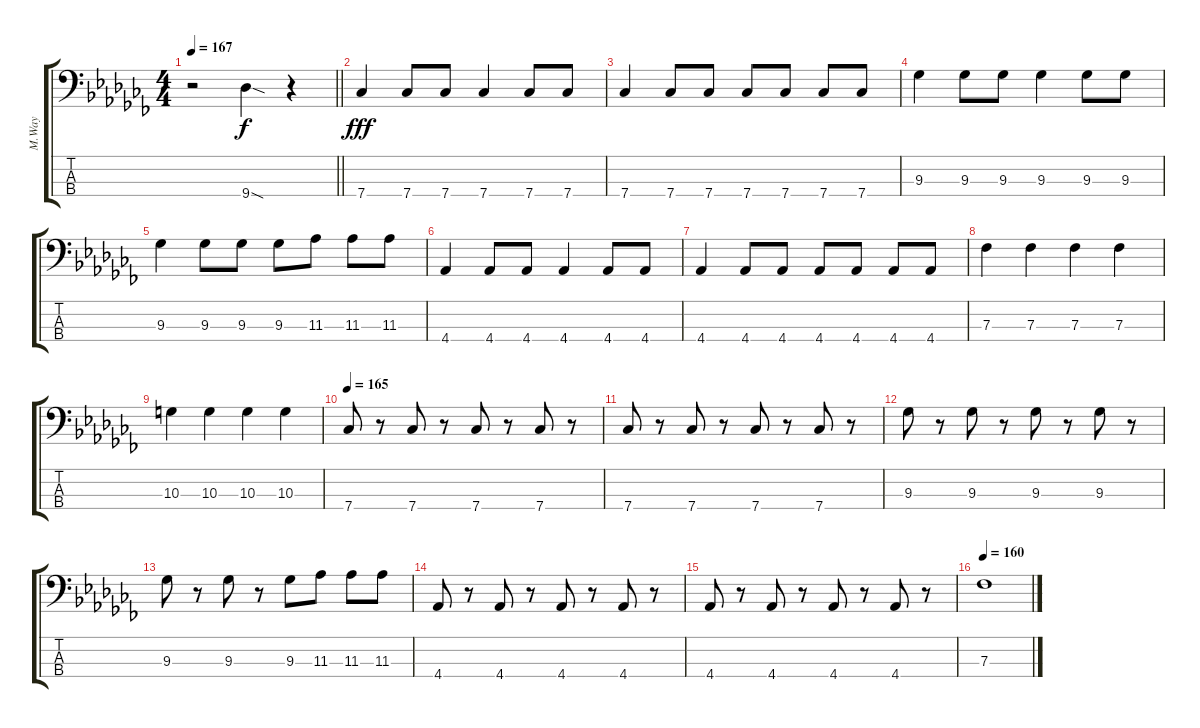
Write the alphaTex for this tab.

\track ("M.Way" "M.Way") {instrument electricbassfinger}
\staff {score tabs}
\tuning (G2 D2 A1 E1) {hide}
\ts (4 4)
\tempo 167
\clef f4
\barLineRight lightlight
\ks abminor
r.2{dy fff} 9.4{sod}.4{dy f} r.4 |
7.4.4{dy fff} 7.4.8 7.4.8 7.4.4 7.4.8 7.4.8 |
7.4.4 7.4.8 7.4.8 7.4.8 7.4.8 7.4.8 7.4.8 |
9.3.4 9.3.8 9.3.8 9.3.4 9.3.8 9.3.8 |
9.3.4 9.3.8 9.3.8 9.3.8 11.3.8 11.3.8 11.3.8 |
4.4.4 4.4.8 4.4.8 4.4.4 4.4.8 4.4.8 |
4.4.4 4.4.8 4.4.8 4.4.8 4.4.8 4.4.8 4.4.8 |
7.3.4 7.3.4 7.3.4 7.3.4 |
10.3.4 10.3.4 10.3.4 10.3.4 |
\tempo 165
7.4.8 r.8 7.4.8 r.8 7.4.8 r.8 7.4.8 r.8 |
7.4.8 r.8 7.4.8 r.8 7.4.8 r.8 7.4.8 r.8 |
9.3.8 r.8 9.3.8 r.8 9.3.8 r.8 9.3.8 r.8 |
9.3.8 r.8 9.3.8 r.8 9.3.8 11.3.8 11.3.8 11.3.8 |
4.4.8 r.8 4.4.8 r.8 4.4.8 r.8 4.4.8 r.8 |
4.4.8 r.8 4.4.8 r.8 4.4.8 r.8 4.4.8 r.8 |
\tempo 160
7.3.1
